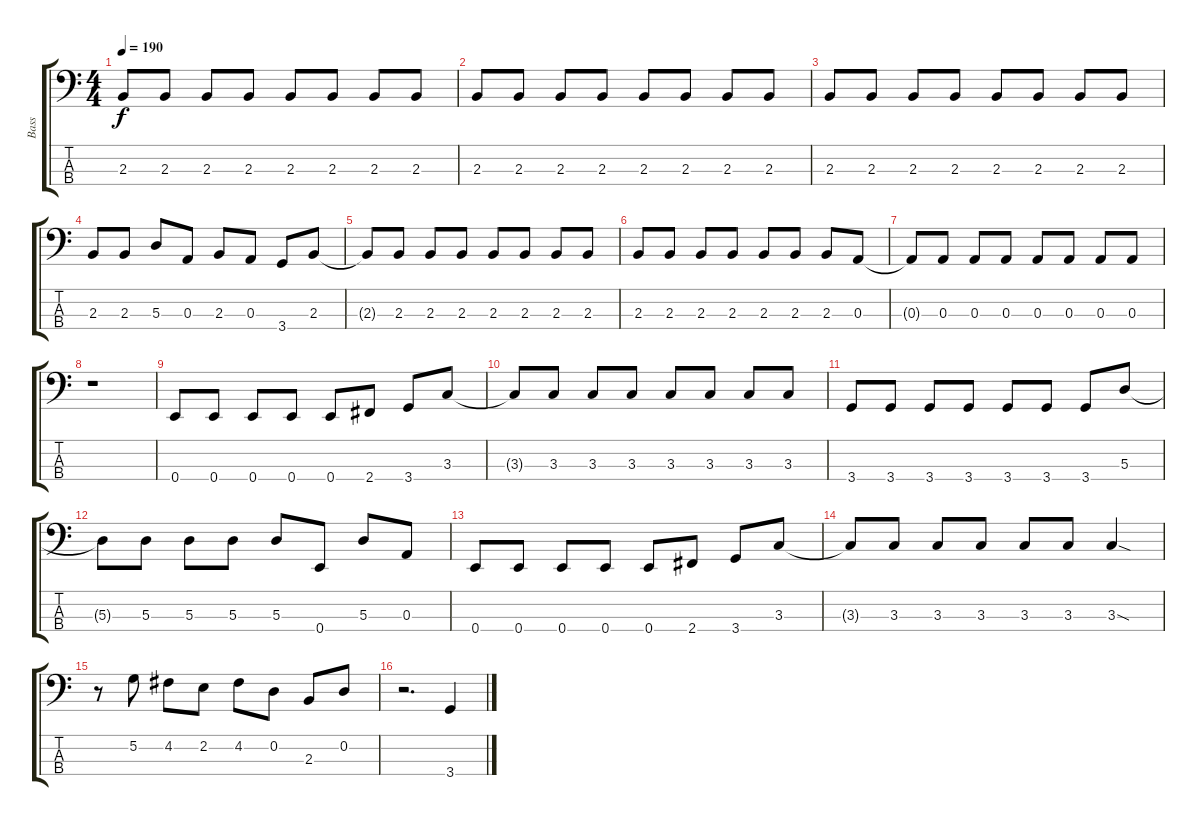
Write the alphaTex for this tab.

\track ("Bass" "Bass") {instrument electricbassfinger}
\staff {score tabs}
\tuning (G2 D2 A1 E1) {hide}
\ts (4 4)
\tempo 190
\clef f4
\ks c
2.3.8{dy f} 2.3.8 2.3.8 2.3.8 2.3.8 2.3.8 2.3.8 2.3.8 |
2.3.8 2.3.8 2.3.8 2.3.8 2.3.8 2.3.8 2.3.8 2.3.8 |
2.3.8 2.3.8 2.3.8 2.3.8 2.3.8 2.3.8 2.3.8 2.3.8 |
2.3.8 2.3.8 5.3.8 0.3.8 2.3.8 0.3.8 3.4.8 2.3.8 |
2.3{t}.8 2.3.8 2.3.8 2.3.8 2.3.8 2.3.8 2.3.8 2.3.8 |
2.3.8 2.3.8 2.3.8 2.3.8 2.3.8 2.3.8 2.3.8 0.3.8 |
0.3{t}.8 0.3.8 0.3.8 0.3.8 0.3.8 0.3.8 0.3.8 0.3.8 |
r.1 |
0.4.8 0.4.8 0.4.8 0.4.8 0.4.8 2.4.8 3.4.8 3.3.8 |
3.3{t}.8 3.3.8 3.3.8 3.3.8 3.3.8 3.3.8 3.3.8 3.3.8 |
3.4.8 3.4.8 3.4.8 3.4.8 3.4.8 3.4.8 3.4.8 5.3.8 |
5.3{t}.8 5.3.8 5.3.8 5.3.8 5.3.8 0.4.8 5.3.8 0.3.8 |
0.4.8 0.4.8 0.4.8 0.4.8 0.4.8 2.4.8 3.4.8 3.3.8 |
3.3{t}.8 3.3.8 3.3.8 3.3.8 3.3.8 3.3.8 3.3{sod}.4 |
r.8 5.2.8 4.2.8 2.2.8 4.2.8 0.2.8 2.3.8 0.2.8 |
r.2{d} 3.4{ss}.4
